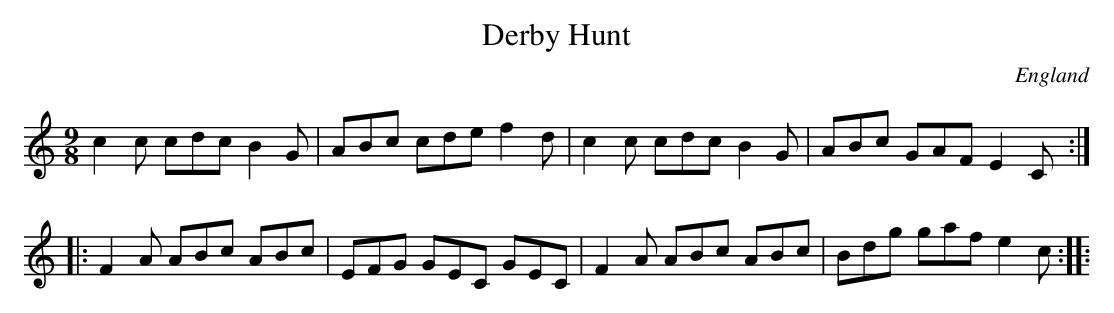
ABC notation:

X:1
T:Derby Hunt
L:1/8
M:9/8
O:England
K:C
c2c cdc B2G | ABc cde f2d |\
c2c cdc B2G | ABc GAF E2C ::
F2A ABc ABc | EFG GEC GEC |\
F2A ABc ABc | Bdg gaf e2c ::
